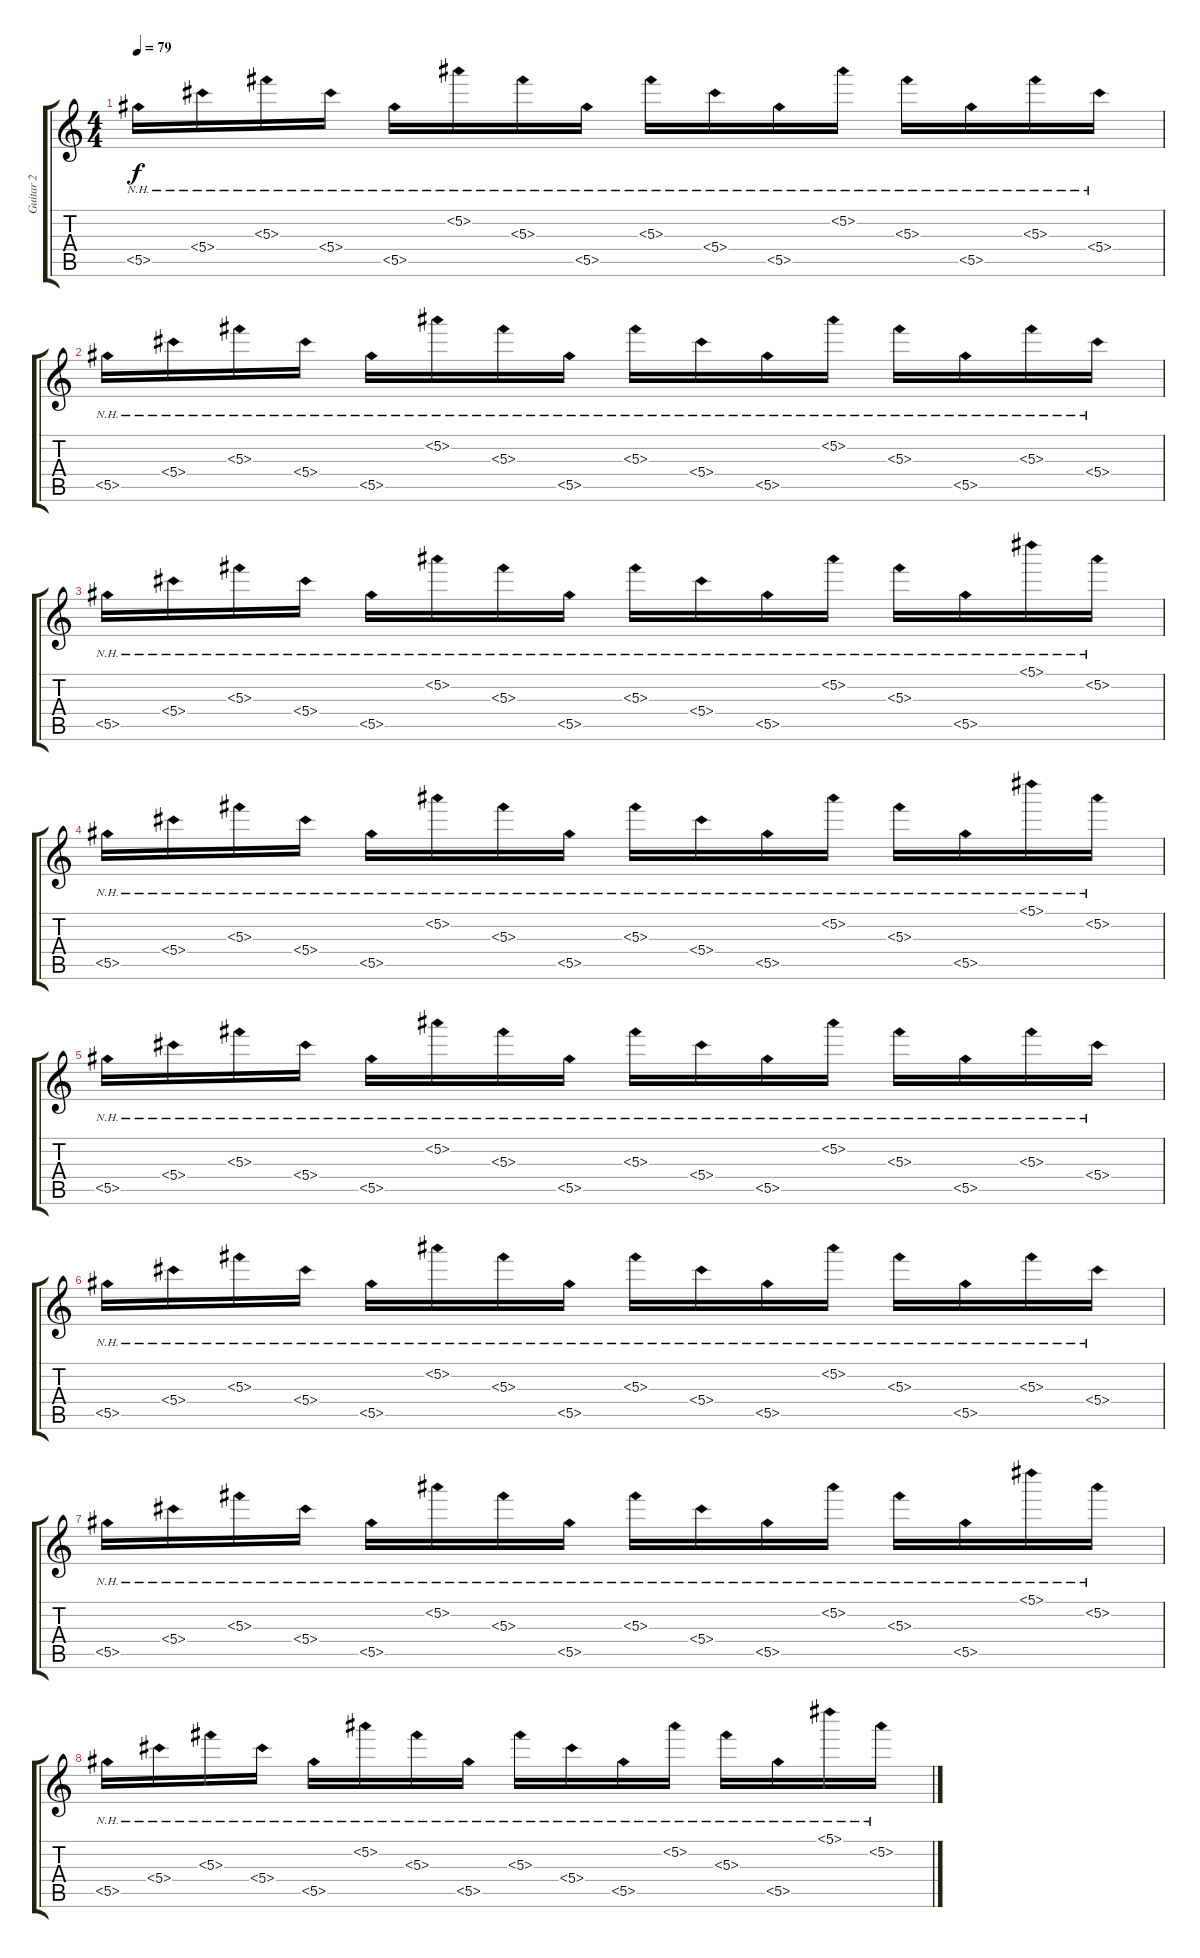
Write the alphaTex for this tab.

\track ("Guitar 2" "Guitar 2") {instrument acousticguitarnylon}
\staff {score tabs}
\tuning (Eb4 Bb3 Gb3 Db3 Ab2 Eb2) {hide}
\ts (4 4)
\tempo 79
\clef g2
\ks c
5.5{nh}.16{dy f} 5.4{nh}.16 5.3{nh}.16 5.4{nh}.16 5.5{nh}.16 5.2{nh}.16 5.3{nh}.16 5.5{nh}.16 5.3{nh}.16 5.4{nh}.16 5.5{nh}.16 5.2{nh}.16 5.3{nh}.16 5.5{nh}.16 5.3{nh}.16 5.4{nh}.16 |
5.5{nh}.16 5.4{nh}.16 5.3{nh}.16 5.4{nh}.16 5.5{nh}.16 5.2{nh}.16 5.3{nh}.16 5.5{nh}.16 5.3{nh}.16 5.4{nh}.16 5.5{nh}.16 5.2{nh}.16 5.3{nh}.16 5.5{nh}.16 5.3{nh}.16 5.4{nh}.16 |
5.5{nh}.16 5.4{nh}.16 5.3{nh}.16 5.4{nh}.16 5.5{nh}.16 5.2{nh}.16 5.3{nh}.16 5.5{nh}.16 5.3{nh}.16 5.4{nh}.16 5.5{nh}.16 5.2{nh}.16 5.3{nh}.16 5.5{nh}.16 5.1{nh}.16 5.2{nh}.16 |
5.5{nh}.16 5.4{nh}.16 5.3{nh}.16 5.4{nh}.16 5.5{nh}.16 5.2{nh}.16 5.3{nh}.16 5.5{nh}.16 5.3{nh}.16 5.4{nh}.16 5.5{nh}.16 5.2{nh}.16 5.3{nh}.16 5.5{nh}.16 5.1{nh}.16 5.2{nh}.16 |
5.5{nh}.16 5.4{nh}.16 5.3{nh}.16 5.4{nh}.16 5.5{nh}.16 5.2{nh}.16 5.3{nh}.16 5.5{nh}.16 5.3{nh}.16 5.4{nh}.16 5.5{nh}.16 5.2{nh}.16 5.3{nh}.16 5.5{nh}.16 5.3{nh}.16 5.4{nh}.16 |
5.5{nh}.16 5.4{nh}.16 5.3{nh}.16 5.4{nh}.16 5.5{nh}.16 5.2{nh}.16 5.3{nh}.16 5.5{nh}.16 5.3{nh}.16 5.4{nh}.16 5.5{nh}.16 5.2{nh}.16 5.3{nh}.16 5.5{nh}.16 5.3{nh}.16 5.4{nh}.16 |
5.5{nh}.16 5.4{nh}.16 5.3{nh}.16 5.4{nh}.16 5.5{nh}.16 5.2{nh}.16 5.3{nh}.16 5.5{nh}.16 5.3{nh}.16 5.4{nh}.16 5.5{nh}.16 5.2{nh}.16 5.3{nh}.16 5.5{nh}.16 5.1{nh}.16 5.2{nh}.16 |
5.5{nh}.16 5.4{nh}.16 5.3{nh}.16 5.4{nh}.16 5.5{nh}.16 5.2{nh}.16 5.3{nh}.16 5.5{nh}.16 5.3{nh}.16 5.4{nh}.16 5.5{nh}.16 5.2{nh}.16 5.3{nh}.16 5.5{nh}.16 5.1{nh}.16 5.2{nh}.16
